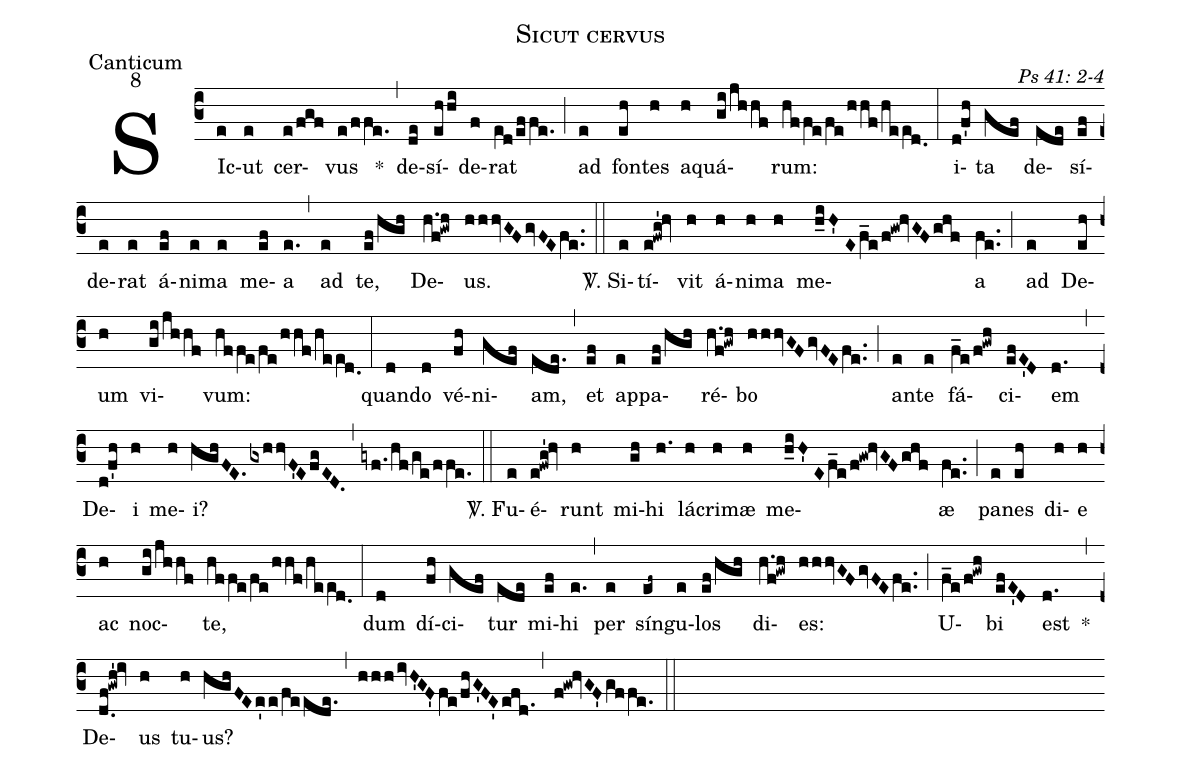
name: Sicut cervus;
office-part: Canticum;
mode: 8;
commentary: Ps 41: 2-4;
%%
(c3) SIc(e)ut(e) cer(e/fgf)vus(e/ffe.) *(,) de(de)sí(ehhi)de(f)rat(e[ll:1]d/effe.) (;) ad(e) fon(eh)tes(h) a(h)quá(gi/jhhf)rum:(hffe/fe/hhf/hee[ll:1]d.0) (:)
i(d!f'h)ta(gef) de(ede)sí(ef)de(e)rat(e) á(ef)ni(e)ma(e) me(ef)a(e.) (,) ad(e) te,(ef/hgh) De(h.f!gwh)us.(hhhvGFgvFEfe..) (::)
<sp>V/</sp>. Si(e)tí(e!fwg'!hv)vit(h) á(h)ni(h)ma(h) me(h_iH'//Ef_e/f!gw!hvGFghf)a(fe..) (;) ad(e) De(eh)um(h) vi(gi/jhhf)vum:(hffe/fe/hhf/hee[ll:1]d.0) (:)
quan(d)do(d) vé(fh)ni(gef)am,(ede.) (,) et(ef) ap(e)pa(ef/hgh)ré(h.f!gwh)bo(hhhvGFgvFEfe..) (;) an(e)te(e) fá(f_e/f!gwh)ci(efE'D)em(d.) (,) De(d!f'h)i(h) me(h)i?(hghFE.gxhhvF'EfgED.) (,) (gyf./hf/ge/ffe.) (::)
<sp>V/</sp>. Fu(e)é(e!fwg'!hv)runt(h) mi(gh)hi(h.) lá(h)cri(h)mæ(h) me(h_iH'//Ef_e/f!gw!hvGFghf)æ(fe..) (;) pa(e)nes(eh) di(h)e(h) ac(h) noc(gi/jhhf)te,(hffe/fe/hhf/hee[ll:1]d.0) (:)
dum(d) dí(fh)ci(gef)tur(ede) mi(ef)hi(e.) (,) per(e) sín(ef~)gu(e)los(ef/hgh) di(h.f!gwh)es:(hhhvGFgvFEfe..) (;) U(f_e/f!gwh)bi(efE'D) est(d.) *(,) De(d.0f!gwh'!iv)us(h) tu(h)us?(hghFEe'e/feede.) (,) (hhhivH'GF'fe/fhG'FE'efd.1) (,) (f!gw!hvGF'gffe.) (::)
